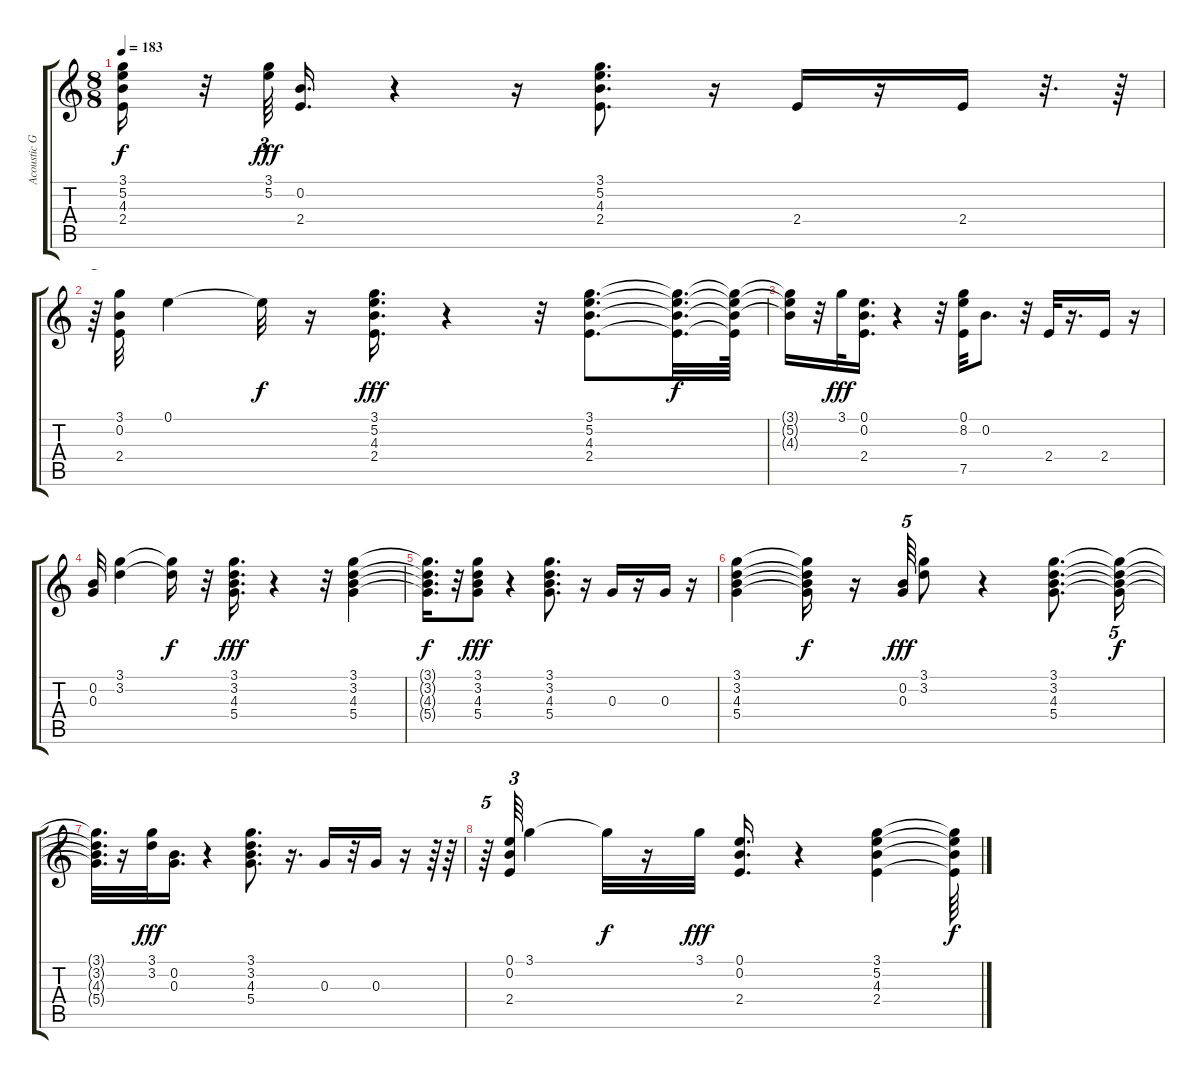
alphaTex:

\track ("Acoustic Guitar" "Acoustic G") {instrument acousticguitarsteel}
\staff {score tabs}
\tuning (E4 B3 G3 D3 A2 E2) {hide}
\ts (8 8)
\tempo 183
\clef g2
\ks c
(3.1{t} 5.2{t} 4.3{t} 2.4{t}).16{dy f} r.32 (3.1 5.2).64{tu (3 2) dy fff} (0.2 2.4).16{d} r.4 r.16 (3.1 5.2 4.3 2.4).8{d} r.16 2.4.16 r.16 2.4.16 r.32{d} r.64 |
r.64{tu (3 2)} (3.1 0.2 2.4).32 0.1.4 0.1{t}.32{dy f} r.16 (3.1 5.2 4.3 2.4).16{d dy fff} r.4 r.32 (3.1 5.2 4.3 2.4).8{d} (3.1{t} 5.2{t} 4.3{t} 2.4{t}).32{d dy f} (3.1{t} 5.2{t} 4.3{t} 2.4{t}).64 |
(3.1{t} 5.2{t} 4.3{t}).16 r.32 3.1.32{dy fff} (0.1 0.2 2.4).16{d} r.4 r.32 (0.1 8.2 7.5).32 0.2.8{d} r.32 2.4.32 r.16{d} 2.4.16 r.16 |
(0.2 0.3).32 (3.1 3.2).4 (3.1{t} 3.2{t}).16{dy f} r.32 (3.1 3.2 4.3 5.4).16{d dy fff} r.4 r.32 (3.1 3.2 4.3 5.4).4 |
(3.1{t} 3.2{t} 4.3{t} 5.4{t}).16{d dy f} r.32 (3.1 3.2 4.3 5.4).8{dy fff} r.4 (3.1 3.2 4.3 5.4).8{d} r.16 0.3.16 r.16 0.3.16 r.16 |
(3.1 3.2 4.3 5.4).4 (3.1{t} 3.2{t} 4.3{t} 5.4{t}).16{dy f} r.16 (0.2 0.3).64{tu (5 4) dy fff} (3.1 3.2).8 r.4 (3.1 3.2 4.3 5.4).8{d} (3.1{t} 3.2{t} 4.3{t} 5.4{t}).16{tu (5 4) dy f} |
(3.1{t} 3.2{t} 4.3{t} 5.4{t}).32{d} r.16 (3.1 3.2).32{dy fff} (0.2 0.3).16{d} r.4 (3.1 3.2 4.3 5.4).8{d} r.16{d} 0.3.16 r.32 0.3.16 r.16 r.64 r.64 |
r.64{tu (5 4)} (0.1 0.2 2.4).64{tu (3 2)} 3.1.4 3.1{t}.32{dy f} r.16 3.1.32{dy fff} (0.1 0.2 2.4).16{d} r.4 (3.1 5.2 4.3 2.4).4 (3.1{t} 5.2{t} 4.3{t} 2.4{t}).64{dy f}
